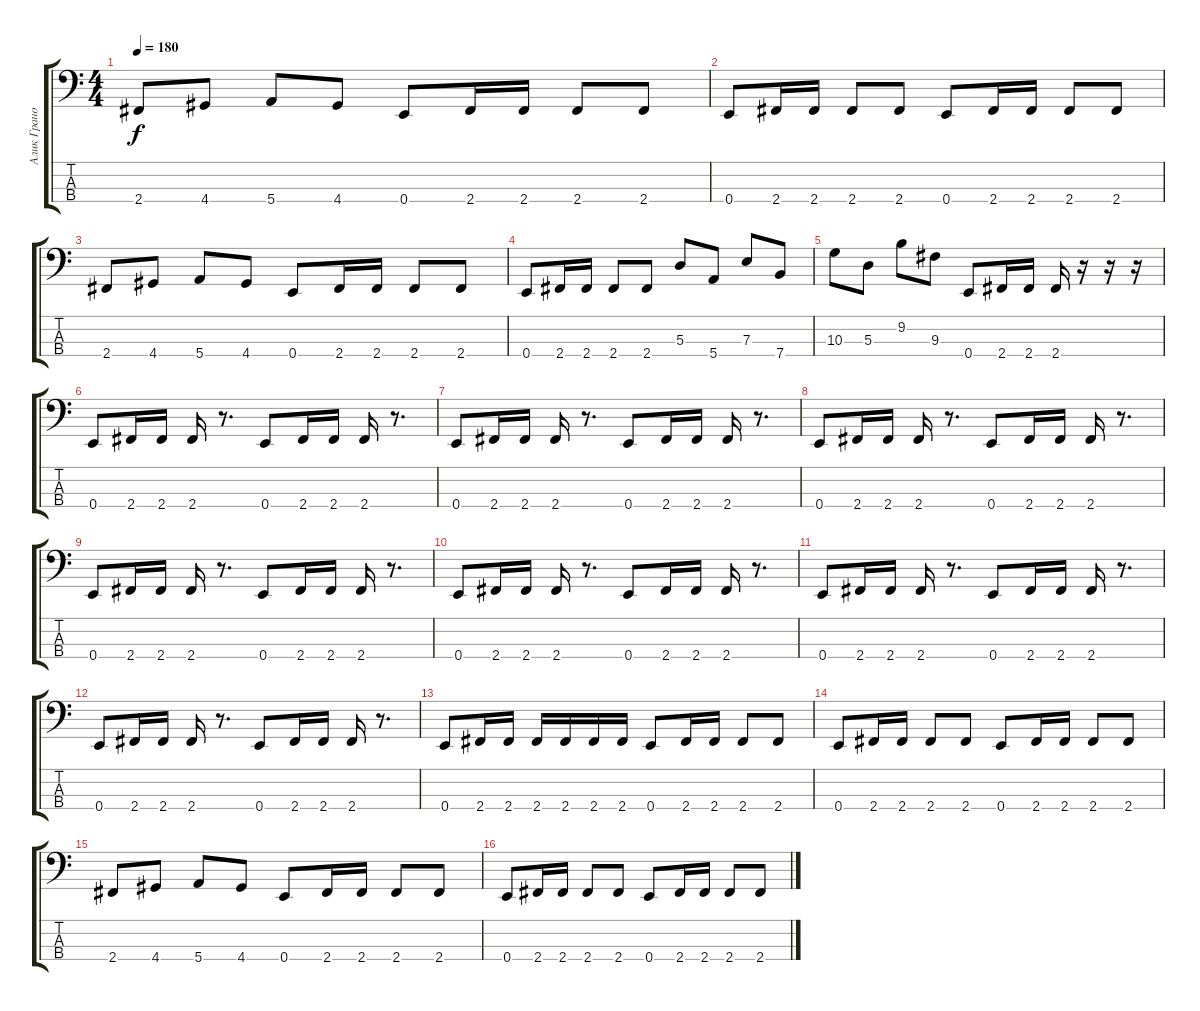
\track ("Алик Грановский" "Алик Грано") {instrument electricbassfinger}
\staff {score tabs}
\tuning (G2 D2 A1 E1) {hide}
\ts (4 4)
\tempo 180
\clef f4
\ks c
2.4.8{dy f} 4.4.8 5.4.8 4.4.8 0.4.8 2.4.16 2.4.16 2.4.8 2.4.8 |
0.4.8 2.4.16 2.4.16 2.4.8 2.4.8 0.4.8 2.4.16 2.4.16 2.4.8 2.4.8 |
2.4.8 4.4.8 5.4.8 4.4.8 0.4.8 2.4.16 2.4.16 2.4.8 2.4.8 |
0.4.8 2.4.16 2.4.16 2.4.8 2.4.8 5.3.8 5.4.8 7.3.8 7.4.8 |
10.3.8 5.3.8 9.2.8 9.3.8 0.4.8 2.4.16 2.4.16 2.4.16 r.16 r.16 r.16 |
0.4.8 2.4.16 2.4.16 2.4.16 r.8{d} 0.4.8 2.4.16 2.4.16 2.4.16 r.8{d} |
0.4.8 2.4.16 2.4.16 2.4.16 r.8{d} 0.4.8 2.4.16 2.4.16 2.4.16 r.8{d} |
0.4.8 2.4.16 2.4.16 2.4.16 r.8{d} 0.4.8 2.4.16 2.4.16 2.4.16 r.8{d} |
0.4.8 2.4.16 2.4.16 2.4.16 r.8{d} 0.4.8 2.4.16 2.4.16 2.4.16 r.8{d} |
0.4.8 2.4.16 2.4.16 2.4.16 r.8{d} 0.4.8 2.4.16 2.4.16 2.4.16 r.8{d} |
0.4.8 2.4.16 2.4.16 2.4.16 r.8{d} 0.4.8 2.4.16 2.4.16 2.4.16 r.8{d} |
0.4.8 2.4.16 2.4.16 2.4.16 r.8{d} 0.4.8 2.4.16 2.4.16 2.4.16 r.8{d} |
0.4.8 2.4.16 2.4.16 2.4.16 2.4.16 2.4.16 2.4.16 0.4.8 2.4.16 2.4.16 2.4.8 2.4.8 |
0.4.8 2.4.16 2.4.16 2.4.8 2.4.8 0.4.8 2.4.16 2.4.16 2.4.8 2.4.8 |
2.4.8 4.4.8 5.4.8 4.4.8 0.4.8 2.4.16 2.4.16 2.4.8 2.4.8 |
0.4.8 2.4.16 2.4.16 2.4.8 2.4.8 0.4.8 2.4.16 2.4.16 2.4.8 2.4.8
